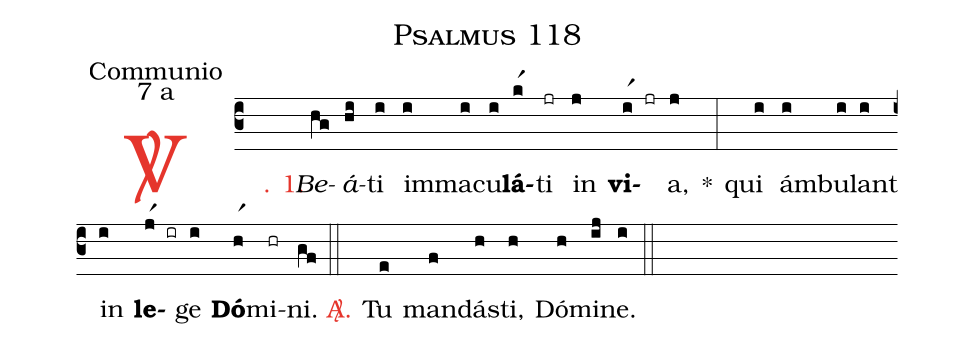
name: Psalmus 118;
office-part: Communio;
mode: 7;
mode-differentia: a;
%%
(c3)

<c><sp>V/</sp>. 1.</c>() <i>Be</i>(hg)<i>á</i>(hi)ti(i) im(i)ma(i)cu(i)<b>lá</b>(kr1)ti(jr) in(j) <b>vi</b>(ir1 jr)a,(j) *(:) qui(i) ám(i)bu(i)lant(i) in(i) <b>le</b>(jr1 ir)ge(i) <b>Dó</b>(hr1)mi(hr)ni.(gf)

(::)

<nlba><c><sp>A/</sp>.</c>() Tu</nlba>(e) man(f)dás(h)ti,(h) Dó(h)mi(ij)ne.(i)

(::)
